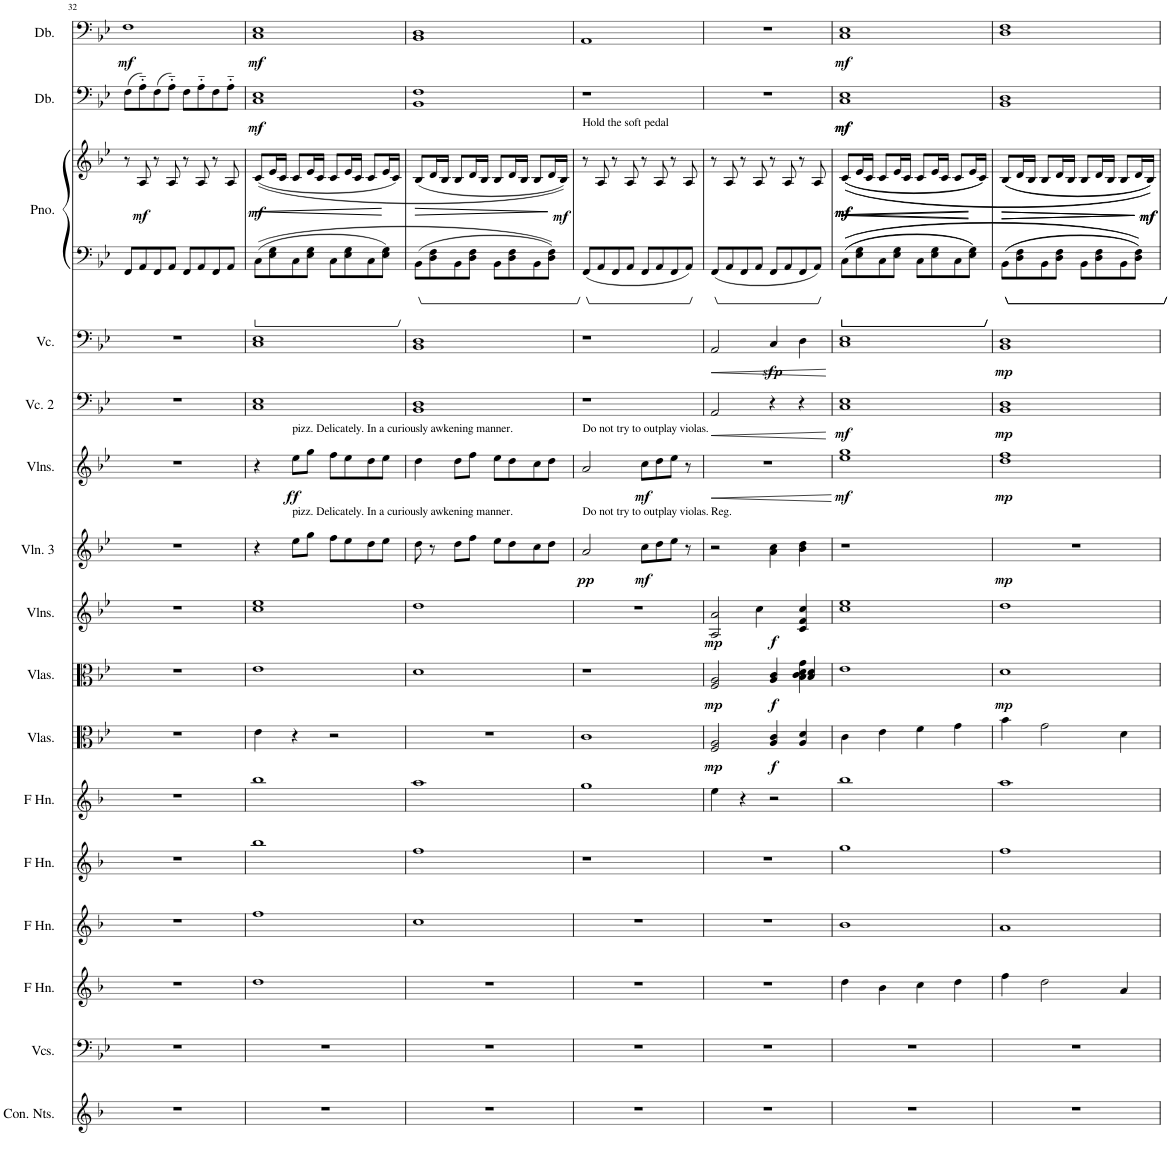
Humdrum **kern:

**kern	**kern	**kern	**kern	**kern	**kern	**kern	**dynam	**kern	**dynam	**kern	**dynam	**kern	**dynam	**kern	**dynam	**kern	**dynam	**kern	**dynam	**kern	**kern	**dynam	**kern	**dynam	**kern	**dynam
*part16	*part15	*part14	*part13	*part12	*part11	*part10	*part10	*part9	*part9	*part8	*part8	*part7	*part7	*part6	*part6	*part5	*part5	*part4	*part4	*part3	*part3	*part3	*part2	*part2	*part1	*part1
*staff17	*staff16	*staff15	*staff14	*staff13	*staff12	*staff11	*staff11	*staff10	*staff10	*staff9	*staff9	*staff8	*staff8	*staff7	*staff7	*staff6	*staff6	*staff5	*staff5	*staff4	*staff3	*staff3/4	*staff2	*staff2	*staff1	*staff1
*I"Conductor Notes	*I"Violoncellos	*I"Horn in F	*I"Horn in F	*I"Horn in F	*I"Horn in F	*I"Violas	*	*I"Violas	*	*I"Violins	*	*I"Violin 3	*	*I"Violins	*	*I"Violoncello 2	*	*I"Violoncello	*	*I"Piano	*	*	*I"Double Bass	*	*I"Double Bass	*
*I'Con. Nts.	*I'Vcs.	*	*	*	*	*I'Vlas.	*	*I'Vlas.	*	*I'Vlns.	*	*I'Vln. 3	*	*I'Vlns.	*	*I'Vc. 2	*	*I'Vc.	*	*I'Pno.	*	*	*I'Db.	*	*I'Db.	*
!!LO:PB:g=z
*clefG2	*clefF4	*clefG2	*clefG2	*clefG2	*clefG2	*clefC3	*	*clefC3	*	*clefG2	*	*clefG2	*	*clefG2	*	*clefF4	*	*clefF4	*	*clefF4	*clefG2	*	*clefF4	*	*clefF4	*
*Trd4c7	*	*Trd4c7	*Trd4c7	*Trd4c7	*Trd4c7	*	*	*	*	*	*	*	*	*	*	*	*	*	*	*	*	*	*Trd7c12	*	*Trd7c12	*
*k[b-]	*k[b-e-]	*k[b-]	*k[b-]	*k[b-]	*k[b-]	*k[b-e-]	*	*k[b-e-]	*	*k[b-e-]	*	*k[b-e-]	*	*k[b-e-]	*	*k[b-e-]	*	*k[b-e-]	*	*k[b-e-]	*k[b-e-]	*	*k[b-e-]	*	*k[b-e-]	*
*M4/4	*M4/4	*M4/4	*M4/4	*M4/4	*M4/4	*M4/4	*	*M4/4	*	*M4/4	*	*M4/4	*	*M4/4	*	*M4/4	*	*M4/4	*	*M4/4	*M4/4	*	*M4/4	*	*M4/4	*
=32	=32	=32	=32	=32	=32	=32	=32	=32	=32	=32	=32	=32	=32	=32	=32	=32	=32	=32	=32	=32	=32	=32	=32	=32	=32	=32
!	!	!	!	!	!	!	!	!	!	!	!	!	!	!	!	!	!	!	!	!	!	!	!	!	!	!LO:DY:b
1r	1r	1r	1r	1r	1r	1r	.	1r	.	1r	.	1r	.	1r	.	1r	.	1r	.	8FF/L	8r	.	(8F\L	.	1F	mf
!	!	!	!	!	!	!	!	!	!	!	!	!	!	!	!	!	!	!	!	!	!	!LO:DY:b	!	!	!	!
.	.	.	.	.	.	.	.	.	.	.	.	.	.	.	.	.	.	.	.	8AA/	8A/	mf	8A'~\)	.	.	.
.	.	.	.	.	.	.	.	.	.	.	.	.	.	.	.	.	.	.	.	8FF/	8r	.	(8F\	.	.	.
.	.	.	.	.	.	.	.	.	.	.	.	.	.	.	.	.	.	.	.	8AA/J	8A/	.	8A'~\J)	.	.	.
.	.	.	.	.	.	.	.	.	.	.	.	.	.	.	.	.	.	.	.	8FF/L	8r	.	8F\L	.	.	.
.	.	.	.	.	.	.	.	.	.	.	.	.	.	.	.	.	.	.	.	8AA/	8A/	.	8A'~\	.	.	.
.	.	.	.	.	.	.	.	.	.	.	.	.	.	.	.	.	.	.	.	8FF/	8r	.	8F\	.	.	.
.	.	.	.	.	.	.	.	.	.	.	.	.	.	.	.	.	.	.	.	8AA/J	8A/	.	8A'~\J	.	.	.
=33	=33	=33	=33	=33	=33	=33	=33	=33	=33	=33	=33	=33	=33	=33	=33	=33	=33	=33	=33	=33	=33	=33	=33	=33	=33	=33
!	!	!	!	!	!	!	!	!	!	!	!	!	!	!	!	!	!	!	!	!	!	!LO:HP:b	!	!	!	!
!	!	!	!	!	!	!	!	!	!	!	!	!	!	!	!	!	!	!	!	!	!	!LO:DY:n=1:b	!	!LO:DY:b	!	!LO:DY:b
1r	1r	1dd	1ff	1bb-	1bb-	4e-\	.	1e-	.	1cc 1ee-	.	4r	.	4r	.	1C 1E-	.	1C 1E-	.	8C\L	((8c/L	< mf	1C 1E-	mf	1C 1E-	mf
.	.	.	.	.	.	.	.	.	.	.	.	.	.	.	.	.	.	.	.	8E-\ 8G\	16e-/L	.	.	.	.	.
.	.	.	.	.	.	.	.	.	.	.	.	.	.	.	.	.	.	.	.	.	16c/JJ	.	.	.	.	.
!	!	!	!	!	!	!	!	!	!	!	!	!	!	!LO:TX:a:t=pizz. Delicately. In a curiously awkening manner.	!	!	!	!	!	!	!	!	!	!	!	!
!	!	!	!	!	!	!	!	!	!	!	!	!LO:TX:a:t=pizz. Delicately. In a curiously awkening manner.	!	!	!	!	!	!	!	!	!	!	!	!	!	!
!	!	!	!	!	!	!	!	!	!	!	!	!	!	!	!LO:DY:b	!	!	!	!	!	!	!	!	!	!	!
.	.	.	.	.	.	4r	.	.	.	.	.	8ee-\L	.	8ee-\L	ff	.	.	.	.	8C\	8c/L	.	.	.	.	.
.	.	.	.	.	.	.	.	.	.	.	.	8gg\J	.	8gg\J	.	.	.	.	.	8E-\ 8G\J	16e-/L	.	.	.	.	.
.	.	.	.	.	.	.	.	.	.	.	.	.	.	.	.	.	.	.	.	.	16c/JJ	.	.	.	.	.
.	.	.	.	.	.	2r	.	.	.	.	.	8ff\L	.	8ff\L	.	.	.	.	.	8C\L	8c/L	.	.	.	.	.
.	.	.	.	.	.	.	.	.	.	.	.	8ee-\	.	8ee-\	.	.	.	.	.	8E-\ 8G\	16e-/L	.	.	.	.	.
.	.	.	.	.	.	.	.	.	.	.	.	.	.	.	.	.	.	.	.	.	16c/JJ	.	.	.	.	.
.	.	.	.	.	.	.	.	.	.	.	.	8dd\	.	8dd\	.	.	.	.	.	8C\	8c/L	.	.	.	.	.
.	.	.	.	.	.	.	.	.	.	.	.	8ee-\J	.	8ee-\J	.	.	.	.	.	8E-\ 8G\J	16e-/L	.	.	.	.	.
.	.	.	.	.	.	.	.	.	.	.	.	.	.	.	.	.	.	.	.	.	16c/JJ)	.	.	.	.	.
.	.	.	.	.	.	.	.	.	.	.	.	.	.	.	.	.	.	.	.	.	.	[	.	.	.	.
=34	=34	=34	=34	=34	=34	=34	=34	=34	=34	=34	=34	=34	=34	=34	=34	=34	=34	=34	=34	=34	=34	=34	=34	=34	=34	=34
!	!	!	!	!	!	!	!	!	!	!	!	!	!	!	!	!	!	!	!	!	!	!LO:HP:b	!	!	!	!
1r	1r	1r	1cc	1ff	1aa	1r	.	1d	.	1dd	.	8dd\	.	4dd\	.	1BB- 1D	.	1BB- 1D	.	8BB-\L	(8B-/L	>	1BB- 1F	.	1BB- 1D	.
.	.	.	.	.	.	.	.	.	.	.	.	8r	.	.	.	.	.	.	.	8D\ 8F\	16d/L	.	.	.	.	.
.	.	.	.	.	.	.	.	.	.	.	.	.	.	.	.	.	.	.	.	.	16B-/JJ	.	.	.	.	.
.	.	.	.	.	.	.	.	.	.	.	.	8dd\L	.	8dd\L	.	.	.	.	.	8BB-\	8B-/L	.	.	.	.	.
.	.	.	.	.	.	.	.	.	.	.	.	8ff\J	.	8ff\J	.	.	.	.	.	8D\ 8F\J	16d/L	.	.	.	.	.
.	.	.	.	.	.	.	.	.	.	.	.	.	.	.	.	.	.	.	.	.	16B-/JJ	.	.	.	.	.
.	.	.	.	.	.	.	.	.	.	.	.	8ee-\L	.	8ee-\L	.	.	.	.	.	8BB-\L	8B-/L	.	.	.	.	.
.	.	.	.	.	.	.	.	.	.	.	.	8dd\	.	8dd\	.	.	.	.	.	8D\ 8F\	16d/L	.	.	.	.	.
.	.	.	.	.	.	.	.	.	.	.	.	.	.	.	.	.	.	.	.	.	16B-/JJ	.	.	.	.	.
.	.	.	.	.	.	.	.	.	.	.	.	8cc\	.	8cc\	.	.	.	.	.	8BB-\	8B-/L	.	.	.	.	.
.	.	.	.	.	.	.	.	.	.	.	.	8dd\J	.	8dd\J	.	.	.	.	.	8D\ 8F\J	16d/L	.	.	.	.	.
!	!	!	!	!	!	!	!	!	!	!	!	!	!	!	!	!	!	!	!	!	!	!LO:DY:b	!	!	!	!
.	.	.	.	.	.	.	.	.	.	.	.	.	.	.	.	.	.	.	.	.	16B-/JJ))	mf	.	.	.	.
.	.	.	.	.	.	.	.	.	.	.	.	.	.	.	.	.	.	.	.	.	.	]	.	.	.	.
=35	=35	=35	=35	=35	=35	=35	=35	=35	=35	=35	=35	=35	=35	=35	=35	=35	=35	=35	=35	=35	=35	=35	=35	=35	=35	=35
!	!	!	!	!	!	!	!	!	!	!	!	!	!	!	!	!	!	!	!	!	!LO:TX:a:t=Hold the soft pedal	!	!	!	!	!
!	!	!	!	!	!	!	!	!	!	!	!	!	!	!LO:TX:a:t=Do not try to outplay violas.	!	!	!	!	!	!	!	!	!	!	!	!
!	!	!	!	!	!	!	!	!	!	!	!	!LO:TX:a:t=Do not try to outplay violas.	!	!	!	!	!	!	!	!	!	!	!	!	!	!
!	!	!	!	!	!	!	!	!	!	!	!	!	!LO:DY:b	!	!	!	!	!	!	!	!	!	!	!	!	!
1r	1r	1r	1r	1r	1gg	1c	.	1r	.	1r	.	2a/	pp	2a/	.	1r	.	1r	.	8FF/L	8r	.	1r	.	1AA	.
.	.	.	.	.	.	.	.	.	.	.	.	.	.	.	.	.	.	.	.	8AA/	8A/	.	.	.	.	.
.	.	.	.	.	.	.	.	.	.	.	.	.	.	.	.	.	.	.	.	8FF/	8r	.	.	.	.	.
.	.	.	.	.	.	.	.	.	.	.	.	.	.	.	.	.	.	.	.	8AA/J	8A/	.	.	.	.	.
!	!	!	!	!	!	!	!	!	!	!	!	!	!LO:DY:b	!	!LO:DY:b	!	!	!	!	!	!	!	!	!	!	!
.	.	.	.	.	.	.	.	.	.	.	.	8cc\L	mf	8cc\L	mf	.	.	.	.	8FF/L	8r	.	.	.	.	.
.	.	.	.	.	.	.	.	.	.	.	.	8dd\	.	8dd\	.	.	.	.	.	8AA/	8A/	.	.	.	.	.
.	.	.	.	.	.	.	.	.	.	.	.	8ee-\J	.	8ee-\J	.	.	.	.	.	8FF/	8r	.	.	.	.	.
.	.	.	.	.	.	.	.	.	.	.	.	8r	.	8r	.	.	.	.	.	8AA/J	8A/	.	.	.	.	.
=36	=36	=36	=36	=36	=36	=36	=36	=36	=36	=36	=36	=36	=36	=36	=36	=36	=36	=36	=36	=36	=36	=36	=36	=36	=36	=36
*	*	*	*	*	*	*	*	*^	*	*	*	*	*	*	*	*	*	*	*	*	*	*	*	*	*	*
!	!	!	!	!	!	!	!	!	!	!	!	!	!LO:TX:a:t=Reg.	!	!	!	!	!	!	!	!	!	!	!	!	!	!
!	!	!	!	!	!	!	!LO:DY:b	!	!	!LO:DY:b	!	!LO:DY:b	!	!	!	!LO:HP:b	!	!LO:HP:b	!	!LO:HP:b	!	!	!	!	!	!	!
1r	1r	1r	1r	1r	4ee\	2F/ 2A/	mp	2F/ 2A/	2.ryy	mp	2A/ 2a/	mp	2r	.	1r	<	2AA/	<	2AA/	<	8FF/L	8r	.	1r	.	1r	.
.	.	.	.	.	.	.	.	.	.	.	.	.	.	.	.	.	.	.	.	.	8AA/	8A/	.	.	.	.	.
.	.	.	.	.	4r	.	.	.	.	.	.	.	.	.	.	.	.	.	.	.	8FF/	8r	.	.	.	.	.
.	.	.	.	.	.	.	.	.	.	.	.	.	.	.	.	.	.	.	.	.	8AA/J	8A/	.	.	.	.	.
!	!	!	!	!	!	!	!LO:DY:b	!	!	!LO:DY:b	!	!LO:DY:b	!	!	!	!	!	!	!	!LO:DY:b	!	!	!	!	!	!	!
.	.	.	.	.	2r	4A/ 4c/	f	4A/ 4c/	.	f	4cc\	f	4a\ 4cc\	.	.	.	4r	.	4C/	sfp	8FF/L	8r	.	.	.	.	.
.	.	.	.	.	.	.	.	.	.	.	.	.	.	.	.	.	.	.	.	.	8AA/	8A/	.	.	.	.	.
.	.	.	.	.	.	4A/ 4d/	.	4B-/ 4d/	4B-\ 4c\ 4d\ 4g\	.	4c/ 4f/ 4cc/	.	4b-\ 4dd\	.	.	.	4r	.	4D\	.	8FF/	8r	.	.	.	.	.
.	.	.	.	.	.	.	.	.	.	.	.	.	.	.	.	.	.	.	.	.	8AA/J	8A/	.	.	.	.	.
*	*	*	*	*	*	*	*	*v	*v	*	*	*	*	*	*	*	*	*	*	*	*	*	*	*	*	*	*
.	.	.	.	.	.	.	.	.	.	.	.	.	.	.	[	.	[	.	[	.	.	.	.	.	.	.
=37	=37	=37	=37	=37	=37	=37	=37	=37	=37	=37	=37	=37	=37	=37	=37	=37	=37	=37	=37	=37	=37	=37	=37	=37	=37	=37
!	!	!	!	!	!	!	!	!	!	!	!	!	!	!	!LO:DY:b	!	!LO:DY:b	!	!	!	!	!LO:HP:b	!	!	!	!
!	!	!	!	!	!	!	!	!	!	!	!	!	!	!	!	!	!	!	!	!	!	!LO:DY:n=1:b	!	!	!	!
!	!	!	!	!	!	!	!	!	!	!	!	!	!	!	!	!	!	!	!	!	!	!LO:DY:n=2:b	!	!LO:DY:b	!	!
!	!	!	!	!	!	!	!	!	!	!	!	!	!	!	!	!	!	!	!	!	!	!	!	!LO:DY:n=1:b	!	!LO:DY:b
1r	1r	4dd\	1b-	1gg	1bb-	4c\	.	1e-	.	1cc 1ee-	.	1r	.	1ee- 1gg	mf	1C 1E-	mf	1C 1E-	.	8C\L	((((8c/L	< mf mf	1C 1E-	mf mf	1C 1E-	mf
!	!	!	!	!	!	!	!	!	!	!	!	!	!	!	!	!	!	!	!	!	!	!LO:HP:b	!	!	!	!
.	.	.	.	.	.	.	.	.	.	.	.	.	.	.	.	.	.	.	.	8E-\ 8G\	16e-/L	<	.	.	.	.
.	.	.	.	.	.	.	.	.	.	.	.	.	.	.	.	.	.	.	.	.	16c/JJ	.	.	.	.	.
.	.	4b-\	.	.	.	4e-\	.	.	.	.	.	.	.	.	.	.	.	.	.	8C\	8c/L	.	.	.	.	.
.	.	.	.	.	.	.	.	.	.	.	.	.	.	.	.	.	.	.	.	8E-\ 8G\J	16e-/L	.	.	.	.	.
.	.	.	.	.	.	.	.	.	.	.	.	.	.	.	.	.	.	.	.	.	16c/JJ	.	.	.	.	.
.	.	4cc\	.	.	.	4f\	.	.	.	.	.	.	.	.	.	.	.	.	.	8C\L	8c/L	.	.	.	.	.
.	.	.	.	.	.	.	.	.	.	.	.	.	.	.	.	.	.	.	.	8E-\ 8G\	16e-/L	.	.	.	.	.
.	.	.	.	.	.	.	.	.	.	.	.	.	.	.	.	.	.	.	.	.	16c/JJ	.	.	.	.	.
.	.	4dd\	.	.	.	4g\	.	.	.	.	.	.	.	.	.	.	.	.	.	8C\	8c/L	.	.	.	.	.
.	.	.	.	.	.	.	.	.	.	.	.	.	.	.	.	.	.	.	.	8E-\ 8G\J	16e-/L	.	.	.	.	.
.	.	.	.	.	.	.	.	.	.	.	.	.	.	.	.	.	.	.	.	.	16c/JJ))	.	.	.	.	.
.	.	.	.	.	.	.	.	.	.	.	.	.	.	.	.	.	.	.	.	.	.	[ [	.	.	.	.
=38	=38	=38	=38	=38	=38	=38	=38	=38	=38	=38	=38	=38	=38	=38	=38	=38	=38	=38	=38	=38	=38	=38	=38	=38	=38	=38
!	!	!	!	!	!	!	!	!	!LO:DY:b	!	!	!	!LO:DY:b	!	!LO:DY:b	!	!LO:DY:b	!	!LO:DY:b	!	!	!LO:HP:b	!	!	!	!
1r	1r	4ff\	1a	1ff	1aa	4b-\	.	1d	mp	1dd	.	1r	mp	1dd 1ff	mp	1BB- 1D	mp	1BB- 1D	mp	8BB-\L	((8B-/L	>	1BB- 1D	.	1D 1F	.
!	!	!	!	!	!	!	!	!	!	!	!	!	!	!	!	!	!	!	!	!	!	!LO:HP:b	!	!	!	!
.	.	.	.	.	.	.	.	.	.	.	.	.	.	.	.	.	.	.	.	8D\ 8F\	16d/L	>	.	.	.	.
.	.	.	.	.	.	.	.	.	.	.	.	.	.	.	.	.	.	.	.	.	16B-/JJ	.	.	.	.	.
.	.	2dd\	.	.	.	2g\	.	.	.	.	.	.	.	.	.	.	.	.	.	8BB-\	8B-/L	.	.	.	.	.
.	.	.	.	.	.	.	.	.	.	.	.	.	.	.	.	.	.	.	.	8D\ 8F\J	16d/L	.	.	.	.	.
.	.	.	.	.	.	.	.	.	.	.	.	.	.	.	.	.	.	.	.	.	16B-/JJ	.	.	.	.	.
.	.	.	.	.	.	.	.	.	.	.	.	.	.	.	.	.	.	.	.	8BB-\L	8B-/L	.	.	.	.	.
.	.	.	.	.	.	.	.	.	.	.	.	.	.	.	.	.	.	.	.	8D\ 8F\	16d/L	.	.	.	.	.
.	.	.	.	.	.	.	.	.	.	.	.	.	.	.	.	.	.	.	.	.	16B-/JJ	.	.	.	.	.
.	.	4a/	.	.	.	4d\	.	.	.	.	.	.	.	.	.	.	.	.	.	8BB-\	8B-/L	.	.	.	.	.
.	.	.	.	.	.	.	.	.	.	.	.	.	.	.	.	.	.	.	.	8D\ 8F\J	16d/L	.	.	.	.	.
!	!	!	!	!	!	!	!	!	!	!	!	!	!	!	!	!	!	!	!	!	!	!LO:DY:b	!	!	!	!
!	!	!	!	!	!	!	!	!	!	!	!	!	!	!	!	!	!	!	!	!	!	!LO:DY:n=1:b	!	!	!	!
.	.	.	.	.	.	.	.	.	.	.	.	.	.	.	.	.	.	.	.	.	16B-/JJ))))	mf mf	.	.	.	.
.	.	.	.	.	.	.	.	.	.	.	.	.	.	.	.	.	.	.	.	.	.	] ]	.	.	.	.
=	=	=	=	=	=	=	=	=	=	=	=	=	=	=	=	=	=	=	=	=	=	=	=	=	=	=
*-	*-	*-	*-	*-	*-	*-	*-	*-	*-	*-	*-	*-	*-	*-	*-	*-	*-	*-	*-	*-	*-	*-	*-	*-	*-	*-
